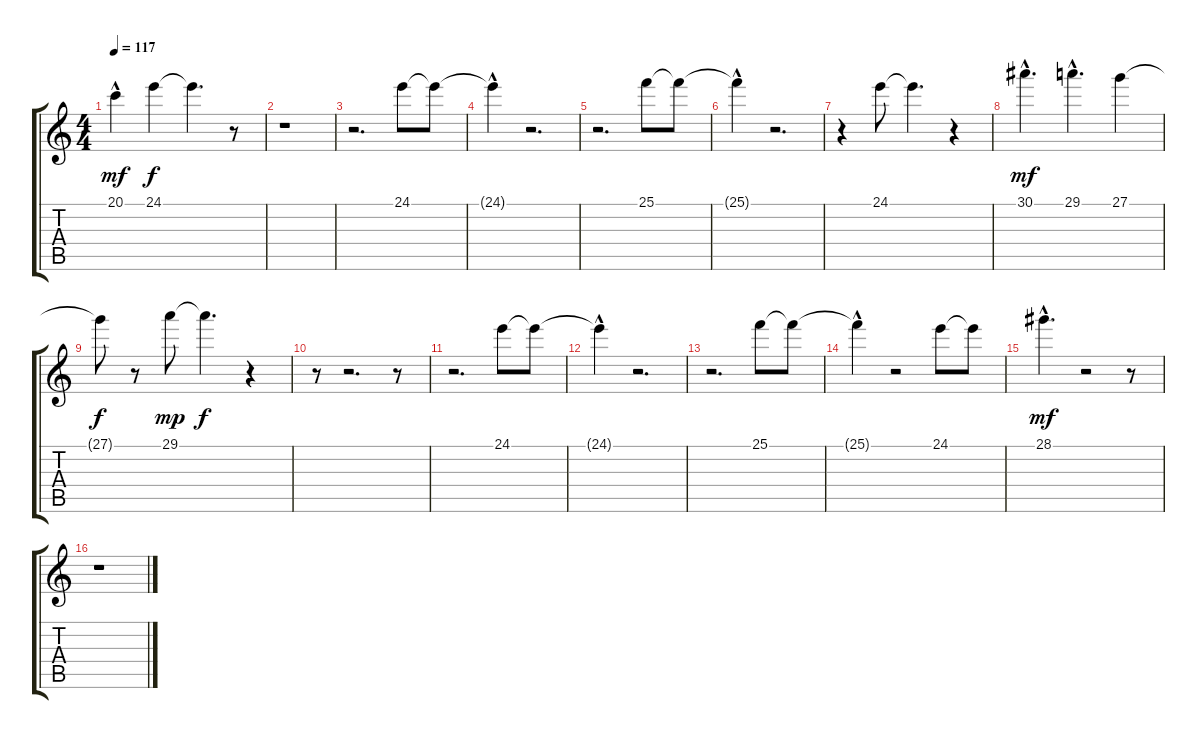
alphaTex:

\track "" {instrument vibraphone}
\staff {score tabs}
\tuning (E4 B3 G3 D3 A2 E2) {hide}
\ts (4 4)
\tempo 117
\clef g2
\ks c
20.1{hac}.4{dy mf} 24.1.4{dy f} 24.1{t}.4{d} r.8 |
r.1 |
r.2{d} 24.1.8 24.1{t}.8 |
24.1{hac t}.4 r.2{d} |
r.2{d} 25.1.8 25.1{t}.8 |
25.1{hac t}.4 r.2{d} |
r.4 24.1.8 24.1{t}.4{d} r.4 |
30.1{hac}.4{d dy mf} 29.1{hac}.4{d} 27.1.4 |
27.1{t}.8{dy f} r.8 29.1.8{dy mp} 29.1{t}.4{d dy f} r.4 |
r.8 r.2{d} r.8 |
r.2{d} 24.1.8 24.1{t}.8 |
24.1{hac t}.4 r.2{d} |
r.2{d} 25.1.8 25.1{t}.8 |
25.1{hac t}.4 r.2 24.1.8 24.1{t}.8 |
28.1{hac}.4{d dy mf} r.2 r.8 |
r.1
